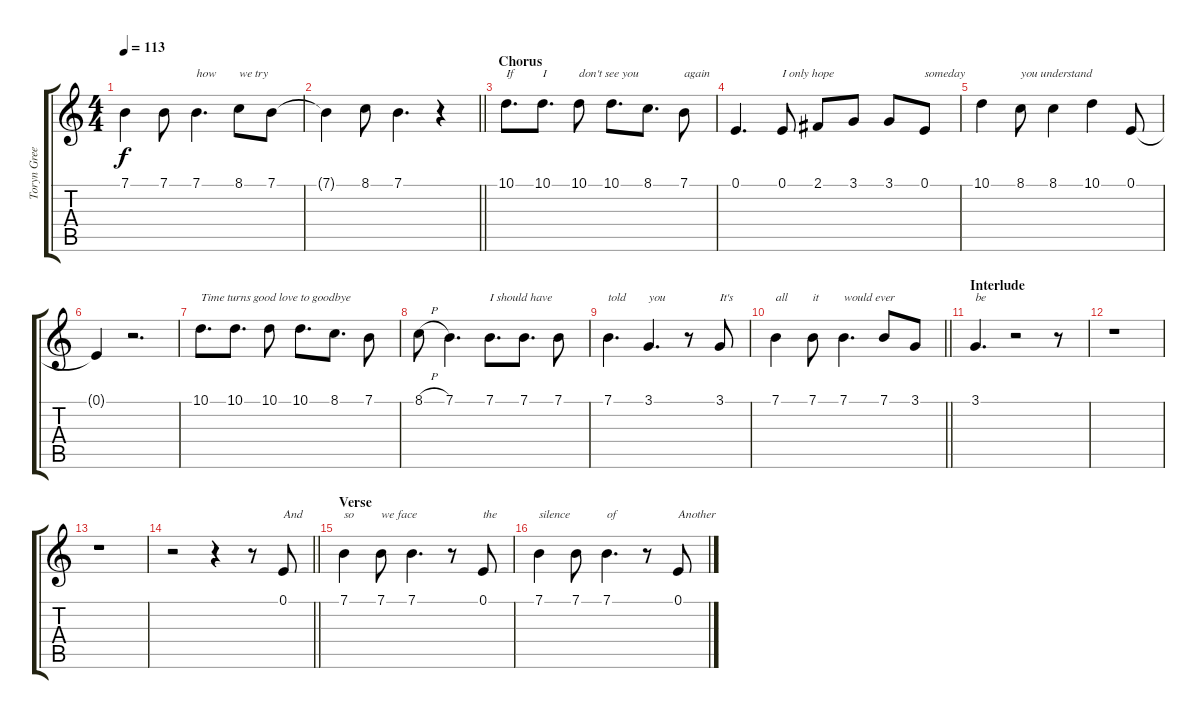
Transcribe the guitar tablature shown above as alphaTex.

\track ("Toryn Green (Vocals)" "Toryn Gree") {instrument violin}
\staff {score tabs}
\tuning (E4 B3 G3 D3 A2 E2) {hide}
\ts (4 4)
\tempo 113
\clef g2
\ks c
7.1.4{dy f} 7.1.8 7.1.4{d txt "how"} 8.1.8{txt "we try"} 7.1.8 |
\barLineRight lightlight
7.1{t}.4 8.1.8 7.1.4{d} r.4 |
\section ("" "Chorus")
10.1.8{d txt "If"} 10.1.8{d txt "I"} 10.1.8{txt "don't see you"} 10.1.8{d} 8.1.8{d} 7.1.8{txt "again"} |
0.1.4{d} 0.1.8{txt "I only hope"} 2.1.8 3.1.8 3.1.8 0.1.8{txt "someday"} |
10.1.4 8.1.8{txt "you understand"} 8.1.4 10.1.4 0.1.8 |
0.1{t}.4 r.2{d} |
10.1.8{d txt "Time turns good love to goodbye"} 10.1.8{d} 10.1.8 10.1.8{d} 8.1.8{d} 7.1.8 |
8.1{h}.8 7.1.4{d} 7.1.8{d txt "I should have"} 7.1.8{d} 7.1.8 |
7.1.4{d txt "told"} 3.1.4{d txt "you"} r.8 3.1.8{txt "It's"} |
\barLineRight lightlight
7.1.4{txt "all"} 7.1.8{txt "it"} 7.1.4{d txt "would ever"} 7.1.8 3.1.8 |
\section ("" "Interlude")
3.1.4{d txt "be"} r.2 r.8 |
r.1 |
r.1 |
\barLineRight lightlight
r.2 r.4 r.8 0.1.8{txt "And"} |
\section ("" "Verse")
7.1.4{txt "so"} 7.1.8{txt "we face"} 7.1.4{d} r.8 0.1.8{txt "the"} |
7.1.4{txt "silence"} 7.1.8 7.1.4{d txt "of"} r.8 0.1.8{txt "Another"}
